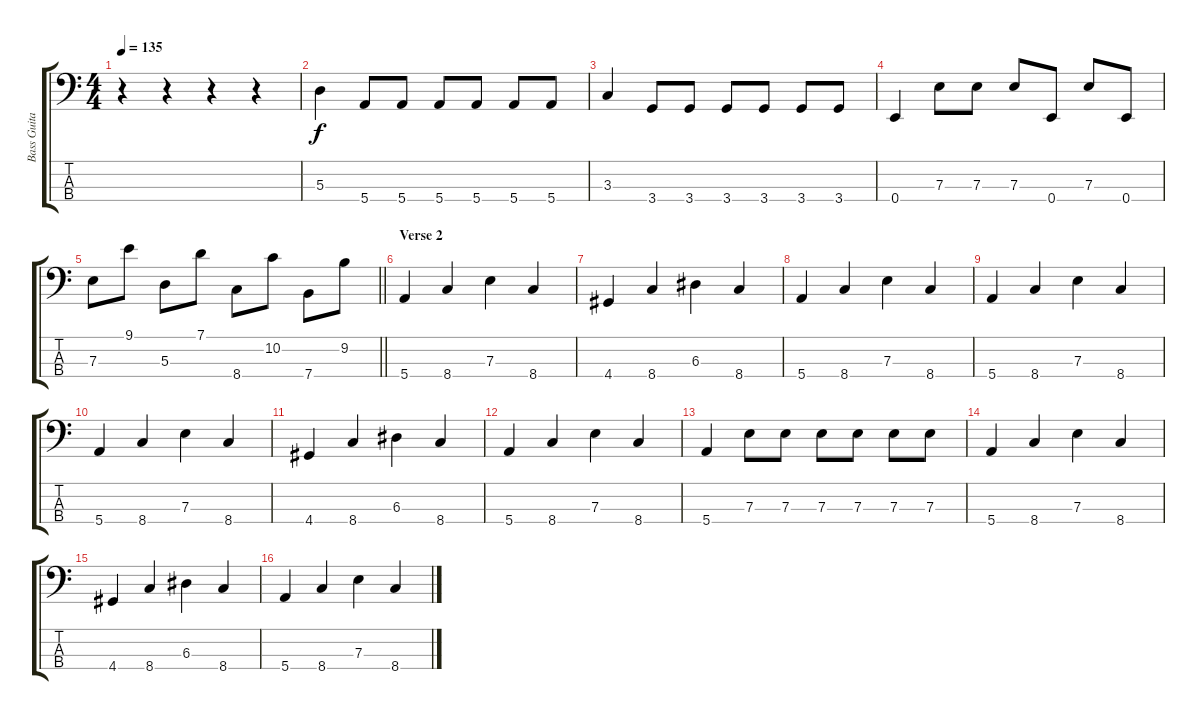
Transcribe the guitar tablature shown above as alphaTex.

\track ("Bass Guitar" "Bass Guita") {instrument electricbassfinger}
\staff {score tabs}
\tuning (G2 D2 A1 E1) {hide}
\ts (4 4)
\tempo 135
\clef f4
\ks c
r.4{dy f} r.4 r.4 r.4 |
5.3.4 5.4.8 5.4.8 5.4.8 5.4.8 5.4.8 5.4.8 |
3.3.4 3.4.8 3.4.8 3.4.8 3.4.8 3.4.8 3.4.8 |
0.4.4 7.3.8 7.3.8 7.3.8 0.4.8 7.3.8 0.4.8 |
\barLineRight lightlight
7.3.8 9.1.8 5.3.8 7.1.8 8.4.8 10.2.8 7.4.8 9.2.8 |
\section ("" "Verse 2")
5.4.4 8.4.4 7.3.4 8.4.4 |
4.4.4 8.4.4 6.3.4 8.4.4 |
5.4.4 8.4.4 7.3.4 8.4.4 |
5.4.4 8.4.4 7.3.4 8.4.4 |
5.4.4 8.4.4 7.3.4 8.4.4 |
4.4.4 8.4.4 6.3.4 8.4.4 |
5.4.4 8.4.4 7.3.4 8.4.4 |
5.4.4 7.3.8 7.3.8 7.3.8 7.3.8 7.3.8 7.3.8 |
5.4.4 8.4.4 7.3.4 8.4.4 |
4.4.4 8.4.4 6.3.4 8.4.4 |
5.4.4 8.4.4 7.3.4 8.4.4
